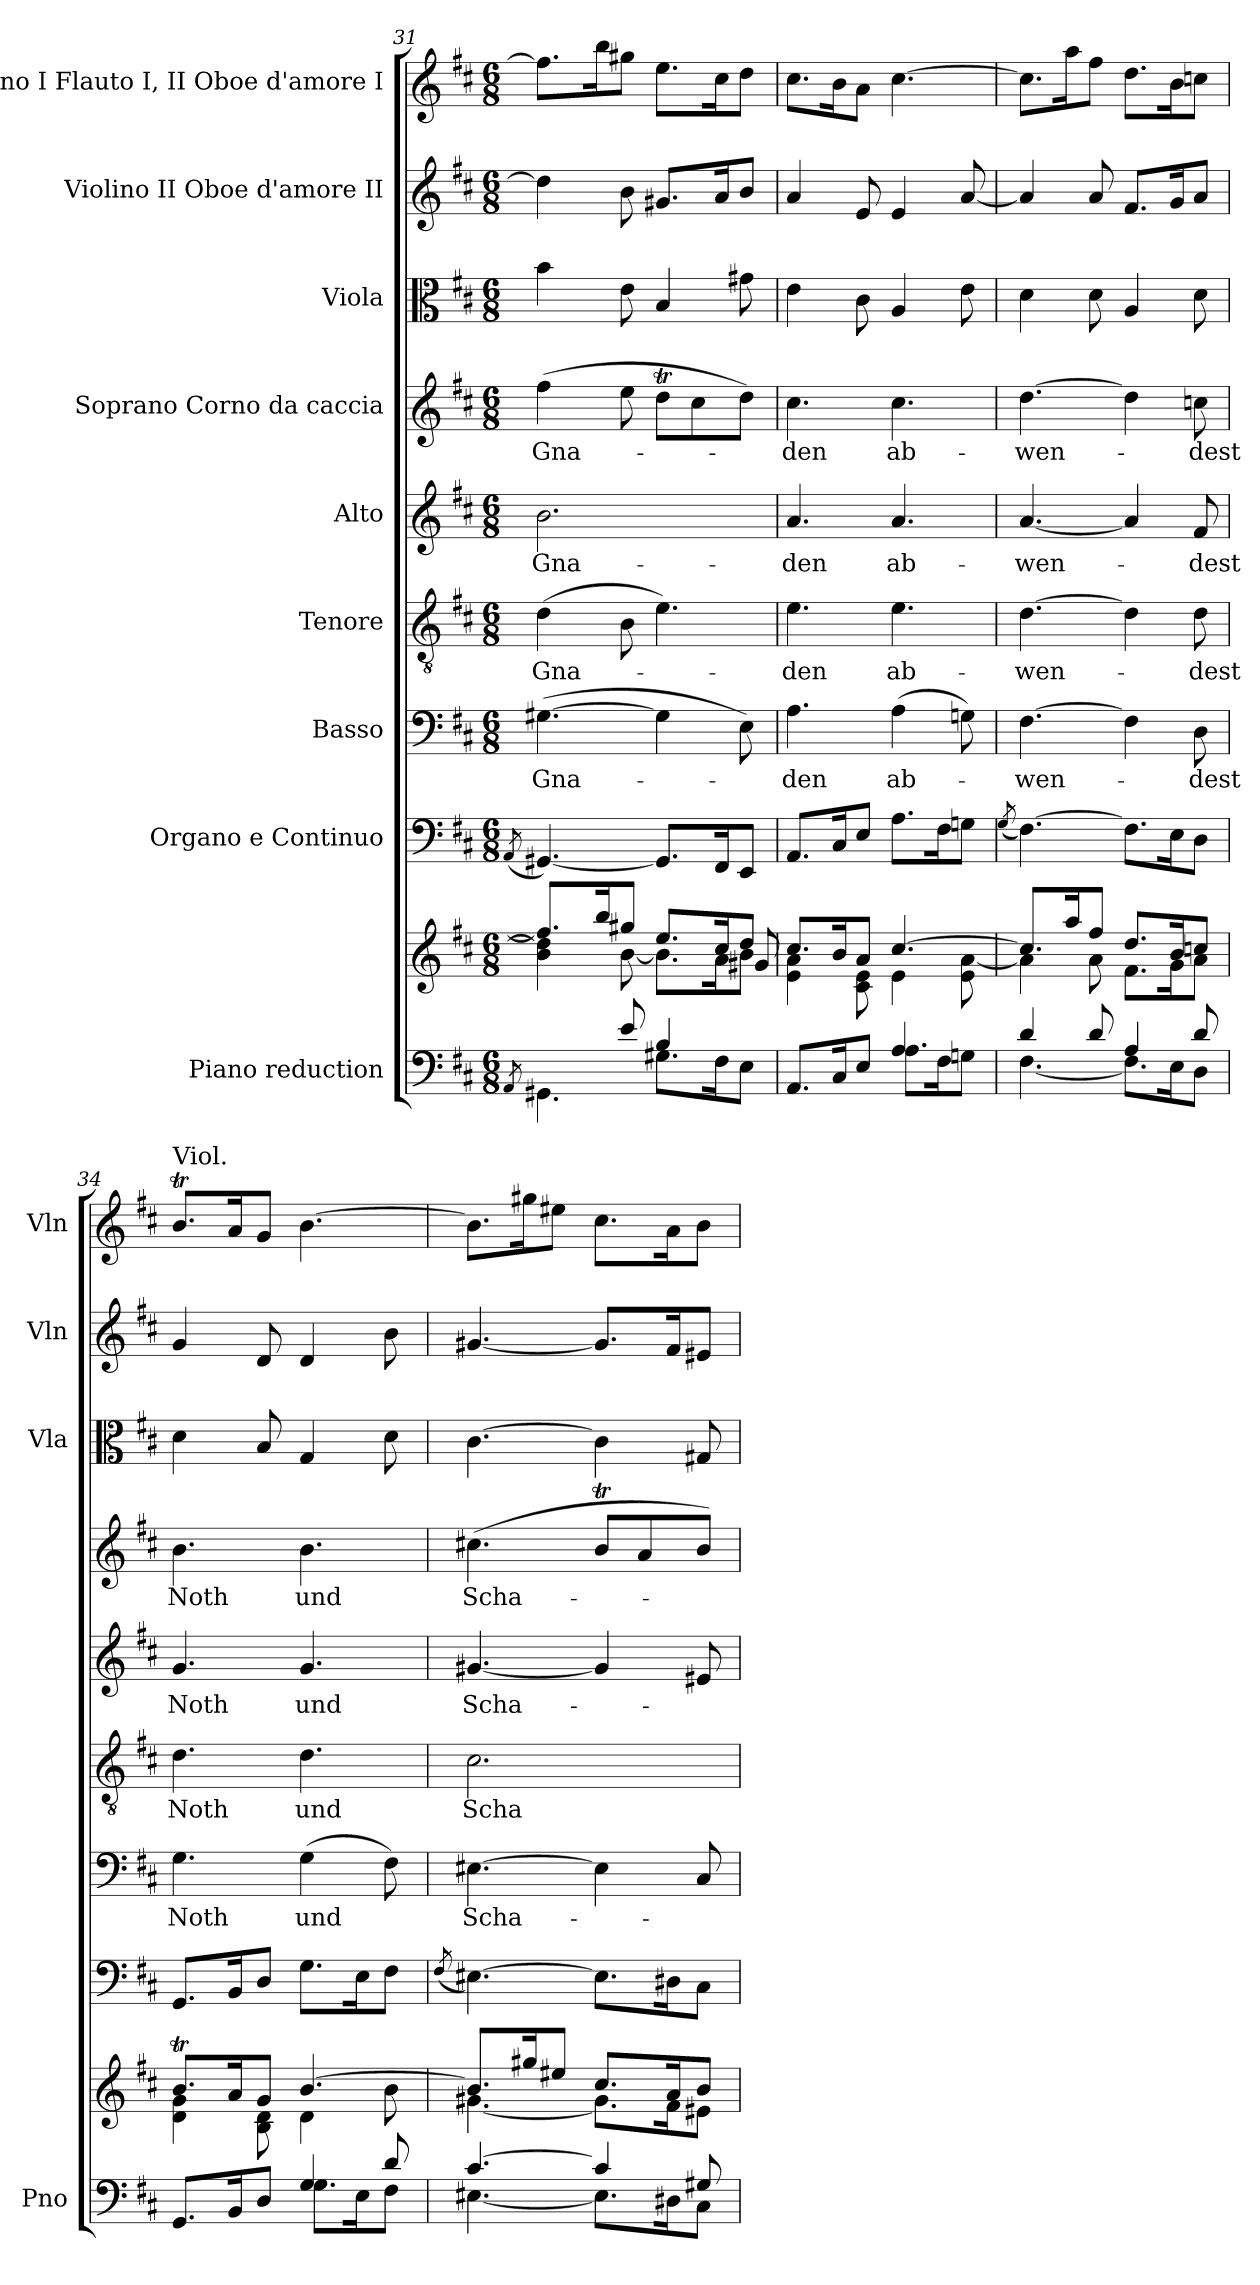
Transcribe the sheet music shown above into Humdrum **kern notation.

**kern	**kern	**kern	**kern	**text	**kern	**text	**kern	**text	**kern	**text	**kern	**kern	**kern
*part9	*part9	*part8	*part7	*part7	*part6	*part6	*part5	*part5	*part4	*part4	*part3	*part2	*part1
*staff10	*staff9	*staff8	*staff7	*staff7	*staff6	*staff6	*staff5	*staff5	*staff4	*staff4	*staff3	*staff2	*staff1
*I"Piano reduction	*	*I"Organo e Continuo	*I"Basso	*	*I"Tenore	*	*I"Alto	*	*I"Soprano Corno da caccia	*	*I"Viola	*I"Violino II Oboe d'amore II	*I"Violino I Flauto I, II Oboe d'amore I
*I'Pno	*	*	*	*	*	*	*	*	*	*	*I'Vla	*I'Vln	*I'Vln
!!LO:PB:g=z
*clefF4	*clefG2	*clefF4	*clefF4	*	*clefGv2	*	*clefG2	*	*clefG2	*	*clefC3	*clefG2	*clefG2
*k[f#c#]	*k[f#c#]	*k[f#c#]	*k[f#c#]	*	*k[f#c#]	*	*k[f#c#]	*	*k[f#c#]	*	*k[f#c#]	*k[f#c#]	*k[f#c#]
*M6/8	*M6/8	*M6/8	*M6/8	*	*M6/8	*	*M6/8	*	*M6/8	*	*M6/8	*M6/8	*M6/8
=31	=31	=31	=31	=31	=31	=31	=31	=31	=31	=31	=31	=31	=31
*^	*	*	*	*	*	*	*	*	*	*	*	*	*
.	8qAA/	.	(8qAA/	.	.	.	.	.	.	.	.	.	.	.
*	*	*^	*	*	*	*	*	*	*	*	*	*	*	*
*	*	*	*^	*	*	*	*	*	*	*	*	*	*	*	*
!	!	!	!	!	!	!	!LO:LY:b	!	!LO:LY:b	!	!LO:LY:b	!	!LO:LY:b	!	!	!
4ryy	4.GG#X\	8.ff#/L]	4b\ 4dd\]	8ryy	[<4.GG#X/)	([>4.G#X\	Gna-	(4d\	Gna-	2.b\	Gna-	(4ff#\	Gna-	4b\	4dd\]	8.ff#\L]
*	*	*	*v	*v	*	*	*	*	*	*	*	*	*	*	*	*
.	.	16bb/K	.	.	.	.	.	.	.	.	.	.	.	.	16bb\K
8e/	.	8gg#X/J	[8b\	.	.	.	8B\	.	.	.	8ee\	.	8e\	8b\	8gg#X\J
4B/	8.G#X\L	8.ee/L	8.b\L]	8.GG#/L]	4G#\]	.	4.e\)	.	.	.	8ddT\L	.	4B/	8.g#X/L	8.ee\L
.	.	.	.	.	.	.	.	.	.	.	8cc#\	.	.	.	.
.	16F#\K	16cc#/K	16a\K	16FF#/K	.	.	.	.	.	.	.	.	.	16a/K	16cc#\K
*	*	*	*^	*	*	*	*	*	*	*	*	*	*	*	*
8ryy	8E\J	8dd/J	8b\J	8g#X/	8EE/J	8E\)	.	.	.	.	.	8dd\J)	.	8g#X\	8b/J	8dd\J
=32	=32	=32	=32	=32	=32	=32	=32	=32	=32	=32	=32	=32	=32	=32	=32	=32
!	!	!	!	!	!	!	!LO:LY:b	!	!LO:LY:b	!	!LO:LY:b	!	!LO:LY:b	!	!	!
*	*	*	*v	*v	*	*	*	*	*	*	*	*	*	*	*	*
4.ryy	8.AA/L	8.cc#/L	4e\ 4a\	8.AA/L	4.A\	-den	4.e\	-den	4.a/	-den	4.cc#\	-den	4e\	4a/	8.cc#\L
.	16C#/K	16b/K	.	16C#/K	.	.	.	.	.	.	.	.	.	.	16b\K
.	8E/J	8a/J	8c#\ 8e\	8E/J	.	.	.	.	.	.	.	.	8c#\	8e/	8a\J
!	!	!	!	!	!	!LO:LY:b	!	!LO:LY:b	!	!LO:LY:b	!	!LO:LY:b	!	!	!
4A/	8.A\L	[>4.cc#/	4e\	8.A\L	(4A\	ab-	4.e\	ab-	4.a/	ab-	4.cc#\	ab-	4A/	4e/	[>4.cc#\
.	16F#\K	.	.	16F#\K	.	.	.	.	.	.	.	.	.	.	.
8ryy	8Gn\J	.	8e\ [8a\	8Gn\J	8Gn\)	.	.	.	.	.	.	.	8e\	[<8a/	.
=33	=33	=33	=33	=33	=33	=33	=33	=33	=33	=33	=33	=33	=33	=33	=33
.	.	.	.	(8qG/	.	.	.	.	.	.	.	.	.	.	.
!	!	!	!	!	!	!LO:LY:b	!	!LO:LY:b	!	!LO:LY:b	!	!LO:LY:b	!	!	!
4d/	[4.F#\	8.cc#/L]	4a\]	[>4.F#\)	[>4.F#\	-wen-	[>4.d\	-wen-	[>4.a/	-wen-	[>4.dd\	-wen-	4d\	4a/]	8.cc#\L]
.	.	16aa/K	.	.	.	.	.	.	.	.	.	.	.	.	16aa\K
8d/	.	8ff#/J	8a\	.	.	.	.	.	.	.	.	.	8d\	8a/	8ff#\J
4A/	8.F#\L]	8.dd/L	8.f#\L	8.F#\L]	4F#\]	.	4d\]	.	4a/]	.	4dd\]	.	4A/	8.f#/L	8.dd\L
.	16E\K	16b/K	16g\K	16E\K	.	.	.	.	.	.	.	.	.	16g/K	16b\K
!	!	!	!	!	!	!LO:LY:b	!	!LO:LY:b	!	!LO:LY:b	!	!LO:LY:b	!	!	!
8d/	8D\J	8ccn/J	8a\J	8D\J	8D\	-dest	8d\	-dest	8f#/	-dest	8ccn\	-dest	8d\	8a/J	8ccn\J
=34	=34	=34	=34	=34	=34	=34	=34	=34	=34	=34	=34	=34	=34	=34	=34
!	!	!	!	!	!	!	!	!	!	!	!	!	!	!	!LO:TX:a:t=Viol.
!	!	!	!	!	!	!LO:LY:b	!	!LO:LY:b	!	!LO:LY:b	!	!LO:LY:b	!	!	!
8.GG/L	4.ryy	8.bT/L	4d\ 4g\	8.GG/L	4.G\	Noth	4.d\	Noth	4.g/	Noth	4.b\	Noth	4d\	4g/	8.bT/L
16BB/K	.	16a/K	.	16BB/K	.	.	.	.	.	.	.	.	.	.	16a/K
8D/J	.	8g/J	8B\ 8d\	8D/J	.	.	.	.	.	.	.	.	8B/	8d/	8g/J
!	!	!	!	!	!	!LO:LY:b	!	!LO:LY:b	!	!LO:LY:b	!	!LO:LY:b	!	!	!
4G/	8.G\L	[4.b/	4d\	8.G\L	(4G\	und	4.d\	und	4.g/	und	4.b\	und	4G/	4d/	[4.b\
.	16E\K	.	.	16E\K	.	.	.	.	.	.	.	.	.	.	.
8d/	8F#\J	.	8b\	8F#\J	8F#\)	.	.	.	.	.	.	.	8d\	8b\	.
=35	=35	=35	=35	=35	=35	=35	=35	=35	=35	=35	=35	=35	=35	=35	=35
.	.	.	.	(8qF#/	.	.	.	.	.	.	.	.	.	.	.
!	!	!	!	!	!	!LO:LY:b	!	!LO:LY:b	!	!LO:LY:b	!	!LO:LY:b	!	!	!
[>4.c#/	[4.E#X\	8.b/L]	[4.g#X\	[>4.E#X\)	[4.E#X\	Scha-	2.c#\	Scha-	[>4.g#X/	Scha-	(4.cc#X\	Scha-	[>4.c#\	[<4.g#X/	8.b\L]
.	.	16gg#X/K	.	.	.	.	.	.	.	.	.	.	.	.	16gg#X\K
.	.	8ee#X/J	.	.	.	.	.	.	.	.	.	.	.	.	8ee#X\J
4c#/]	8.E#\L]	8.cc#/L	8.g#\L]	8.E#\L]	4E#\]	.	.	.	4g#/]	.	8bT/L	.	4c#\]	8.g#/L]	8.cc#\L
.	.	.	.	.	.	.	.	.	.	.	8a/	.	.	.	.
.	16D#X\K	16a/K	16f#\K	16D#X\K	.	.	.	.	.	.	.	.	.	16f#/K	16a\K
8G#X/	8C#\J	8b/J	8e#X\J	8C#\J	8C#/	.	.	.	8e#X/	.	8b/J)	.	8G#X/	8e#X/J	8b\J
*v	*v	*	*	*	*	*	*	*	*	*	*	*	*	*	*
*	*v	*v	*	*	*	*	*	*	*	*	*	*	*	*
=	=	=	=	=	=	=	=	=	=	=	=	=	=
*-	*-	*-	*-	*-	*-	*-	*-	*-	*-	*-	*-	*-	*-
